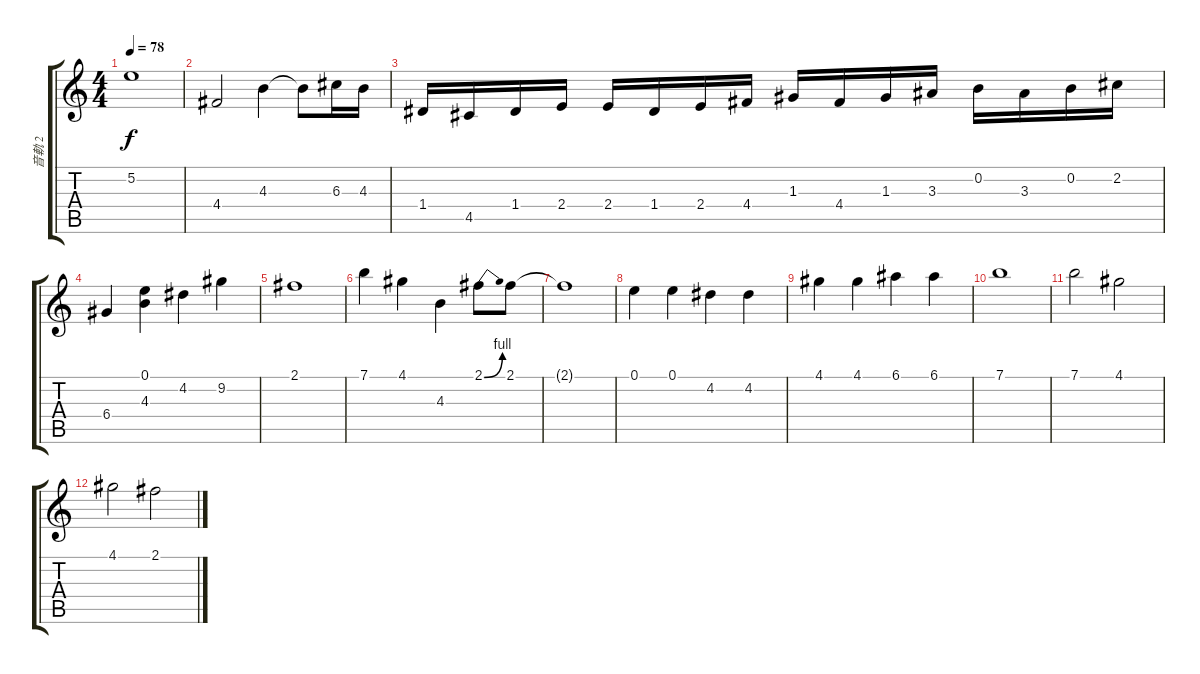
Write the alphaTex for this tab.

\track ("音軌 2" "音軌 2") {instrument distortionguitar}
\staff {score tabs}
\tuning (E4 B3 G3 D3 A2 E2) {hide}
\ts (4 4)
\tempo 78
\clef g2
\ks c
5.2.1{dy f} |
4.4.2 4.3.4 4.3{t}.8 6.3.16 4.3.16 |
1.4.16 4.5.16 1.4.16 2.4.16 2.4.16 1.4.16 2.4.16 4.4.16 1.3.16 4.4.16 1.3.16 3.3.16 0.2.16 3.3.16 0.2.16 2.2.16 |
6.4.4 (0.1 4.3).4 4.2.4 9.2.4 |
2.1.1 |
7.1.4 4.1.4 4.3.4 2.1{be (bend 0 0 60 4)}.8 2.1.8 |
2.1{t}.1 |
0.1.4 0.1.4 4.2.4 4.2.4 |
4.1.4 4.1.4 6.1.4 6.1.4 |
7.1.1 |
7.1.2 4.1.2 |
4.1.2 2.1.2
